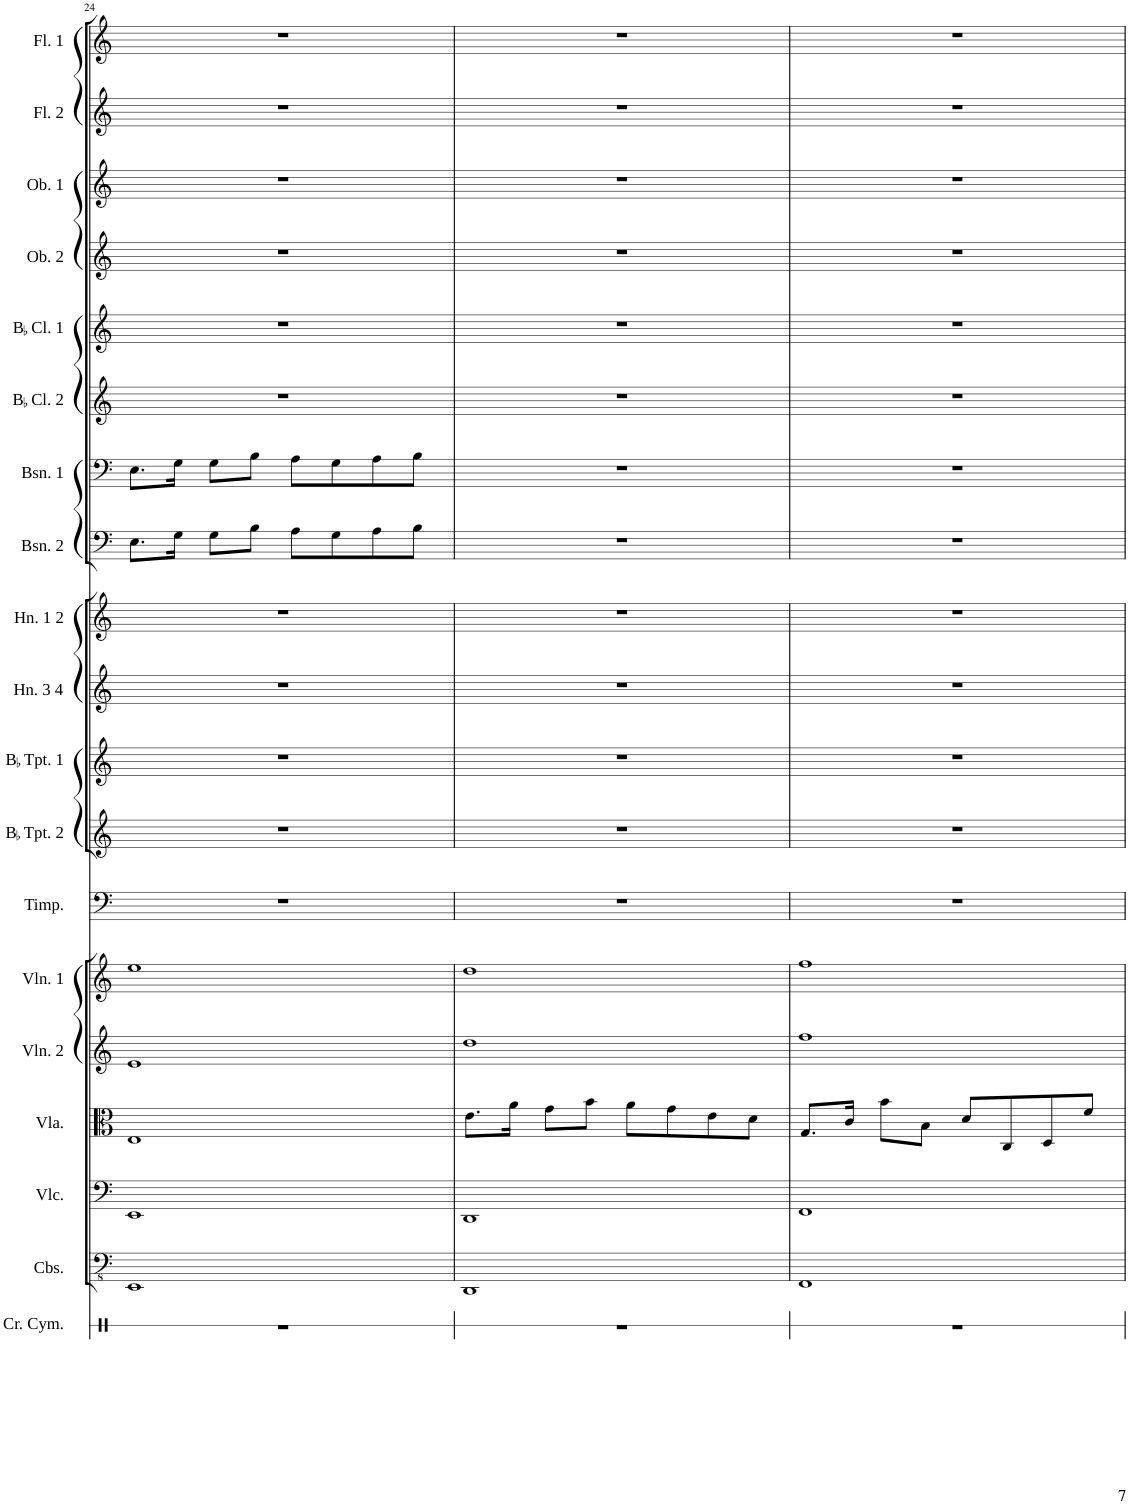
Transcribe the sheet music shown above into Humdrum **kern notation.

**kern	**kern	**kern	**kern	**kern	**kern	**kern	**kern	**kern	**kern	**kern	**kern	**kern	**kern	**kern	**kern	**kern	**kern	**kern
*part19	*part18	*part17	*part16	*part15	*part14	*part13	*part12	*part11	*part10	*part9	*part8	*part7	*part6	*part5	*part4	*part3	*part2	*part1
*staff19	*staff18	*staff17	*staff16	*staff15	*staff14	*staff13	*staff12	*staff11	*staff10	*staff9	*staff8	*staff7	*staff6	*staff5	*staff4	*staff3	*staff2	*staff1
*I"Crash Cymbal	*I"Contrabass	*I"Violoncello	*I"Viola	*I"Violin 2	*I"Violin 1	*I"Timpani	*I"BaccidentalFlat Trumpet 2	*I"BaccidentalFlat Trumpet 1	*I"Horn 3 4	*I"Horn 1 2	*I"Bassoon 2	*I"Bassoon 1	*I"BaccidentalFlat Clarinet 2	*I"BaccidentalFlat Clarinet 1	*I"Oboe 2	*I"Oboe 1	*I"Flute 2	*I"Flute 1
*I'Cr. Cym.	*I'Cbs.	*I'Vlc.	*I'Vla.	*I'Vln. 2	*I'Vln. 1	*I'Timp.	*I'BaccidentalFlat Tpt. 2	*I'BaccidentalFlat Tpt. 1	*I'Hn. 3 4	*I'Hn. 1 2	*I'Bsn. 2	*I'Bsn. 1	*I'BaccidentalFlat Cl. 2	*I'BaccidentalFlat Cl. 1	*I'Ob. 2	*I'Ob. 1	*I'Fl. 2	*I'Fl. 1
!!LO:PB:g=z
*clefX	*clefFv4	*clefF4	*clefC3	*clefG2	*clefG2	*clefF4	*clefG2	*clefG2	*clefG2	*clefG2	*clefF4	*clefF4	*clefG2	*clefG2	*clefG2	*clefG2	*clefG2	*clefG2
*	*	*	*	*	*	*	*ITrd1c2	*ITrd1c2	*ITrd4c7	*ITrd4c7	*	*	*ITrd1c2	*ITrd1c2	*	*	*	*
*k[]	*k[]	*k[]	*k[]	*k[]	*k[]	*k[]	*k[]	*k[]	*k[]	*k[]	*k[]	*k[]	*k[]	*k[]	*k[]	*k[]	*k[]	*k[]
*M4/4	*M4/4	*M4/4	*M4/4	*M4/4	*M4/4	*M4/4	*M4/4	*M4/4	*M4/4	*M4/4	*M4/4	*M4/4	*M4/4	*M4/4	*M4/4	*M4/4	*M4/4	*M4/4
=24	=24	=24	=24	=24	=24	=24	=24	=24	=24	=24	=24	=24	=24	=24	=24	=24	=24	=24
1r	1EEE	1EE	1E	1e	1ee	1r	1r	1r	1r	1r	8.E\L	8.E\L	1r	1r	1r	1r	1r	1r
.	.	.	.	.	.	.	.	.	.	.	16G\Jk	16G\Jk	.	.	.	.	.	.
.	.	.	.	.	.	.	.	.	.	.	8G\L	8G\L	.	.	.	.	.	.
.	.	.	.	.	.	.	.	.	.	.	8B\J	8B\J	.	.	.	.	.	.
.	.	.	.	.	.	.	.	.	.	.	8A\L	8A\L	.	.	.	.	.	.
.	.	.	.	.	.	.	.	.	.	.	8G\	8G\	.	.	.	.	.	.
.	.	.	.	.	.	.	.	.	.	.	8A\	8A\	.	.	.	.	.	.
.	.	.	.	.	.	.	.	.	.	.	8B\J	8B\J	.	.	.	.	.	.
=25	=25	=25	=25	=25	=25	=25	=25	=25	=25	=25	=25	=25	=25	=25	=25	=25	=25	=25
1r	1DDD	1DD	8.e\L	1dd	1dd	1r	1r	1r	1r	1r	1r	1r	1r	1r	1r	1r	1r	1r
.	.	.	16a\Jk	.	.	.	.	.	.	.	.	.	.	.	.	.	.	.
.	.	.	8g\L	.	.	.	.	.	.	.	.	.	.	.	.	.	.	.
.	.	.	8b\J	.	.	.	.	.	.	.	.	.	.	.	.	.	.	.
.	.	.	8a\L	.	.	.	.	.	.	.	.	.	.	.	.	.	.	.
.	.	.	8g\	.	.	.	.	.	.	.	.	.	.	.	.	.	.	.
.	.	.	8e\	.	.	.	.	.	.	.	.	.	.	.	.	.	.	.
.	.	.	8d\J	.	.	.	.	.	.	.	.	.	.	.	.	.	.	.
=26	=26	=26	=26	=26	=26	=26	=26	=26	=26	=26	=26	=26	=26	=26	=26	=26	=26	=26
1r	1FFF	1FF	8.G/L	1ff	1ff	1r	1r	1r	1r	1r	1r	1r	1r	1r	1r	1r	1r	1r
.	.	.	16c/Jk	.	.	.	.	.	.	.	.	.	.	.	.	.	.	.
.	.	.	8b\L	.	.	.	.	.	.	.	.	.	.	.	.	.	.	.
.	.	.	8B\J	.	.	.	.	.	.	.	.	.	.	.	.	.	.	.
.	.	.	8d/L	.	.	.	.	.	.	.	.	.	.	.	.	.	.	.
.	.	.	8C/	.	.	.	.	.	.	.	.	.	.	.	.	.	.	.
.	.	.	8D/	.	.	.	.	.	.	.	.	.	.	.	.	.	.	.
.	.	.	8f/J	.	.	.	.	.	.	.	.	.	.	.	.	.	.	.
=	=	=	=	=	=	=	=	=	=	=	=	=	=	=	=	=	=	=
*-	*-	*-	*-	*-	*-	*-	*-	*-	*-	*-	*-	*-	*-	*-	*-	*-	*-	*-
